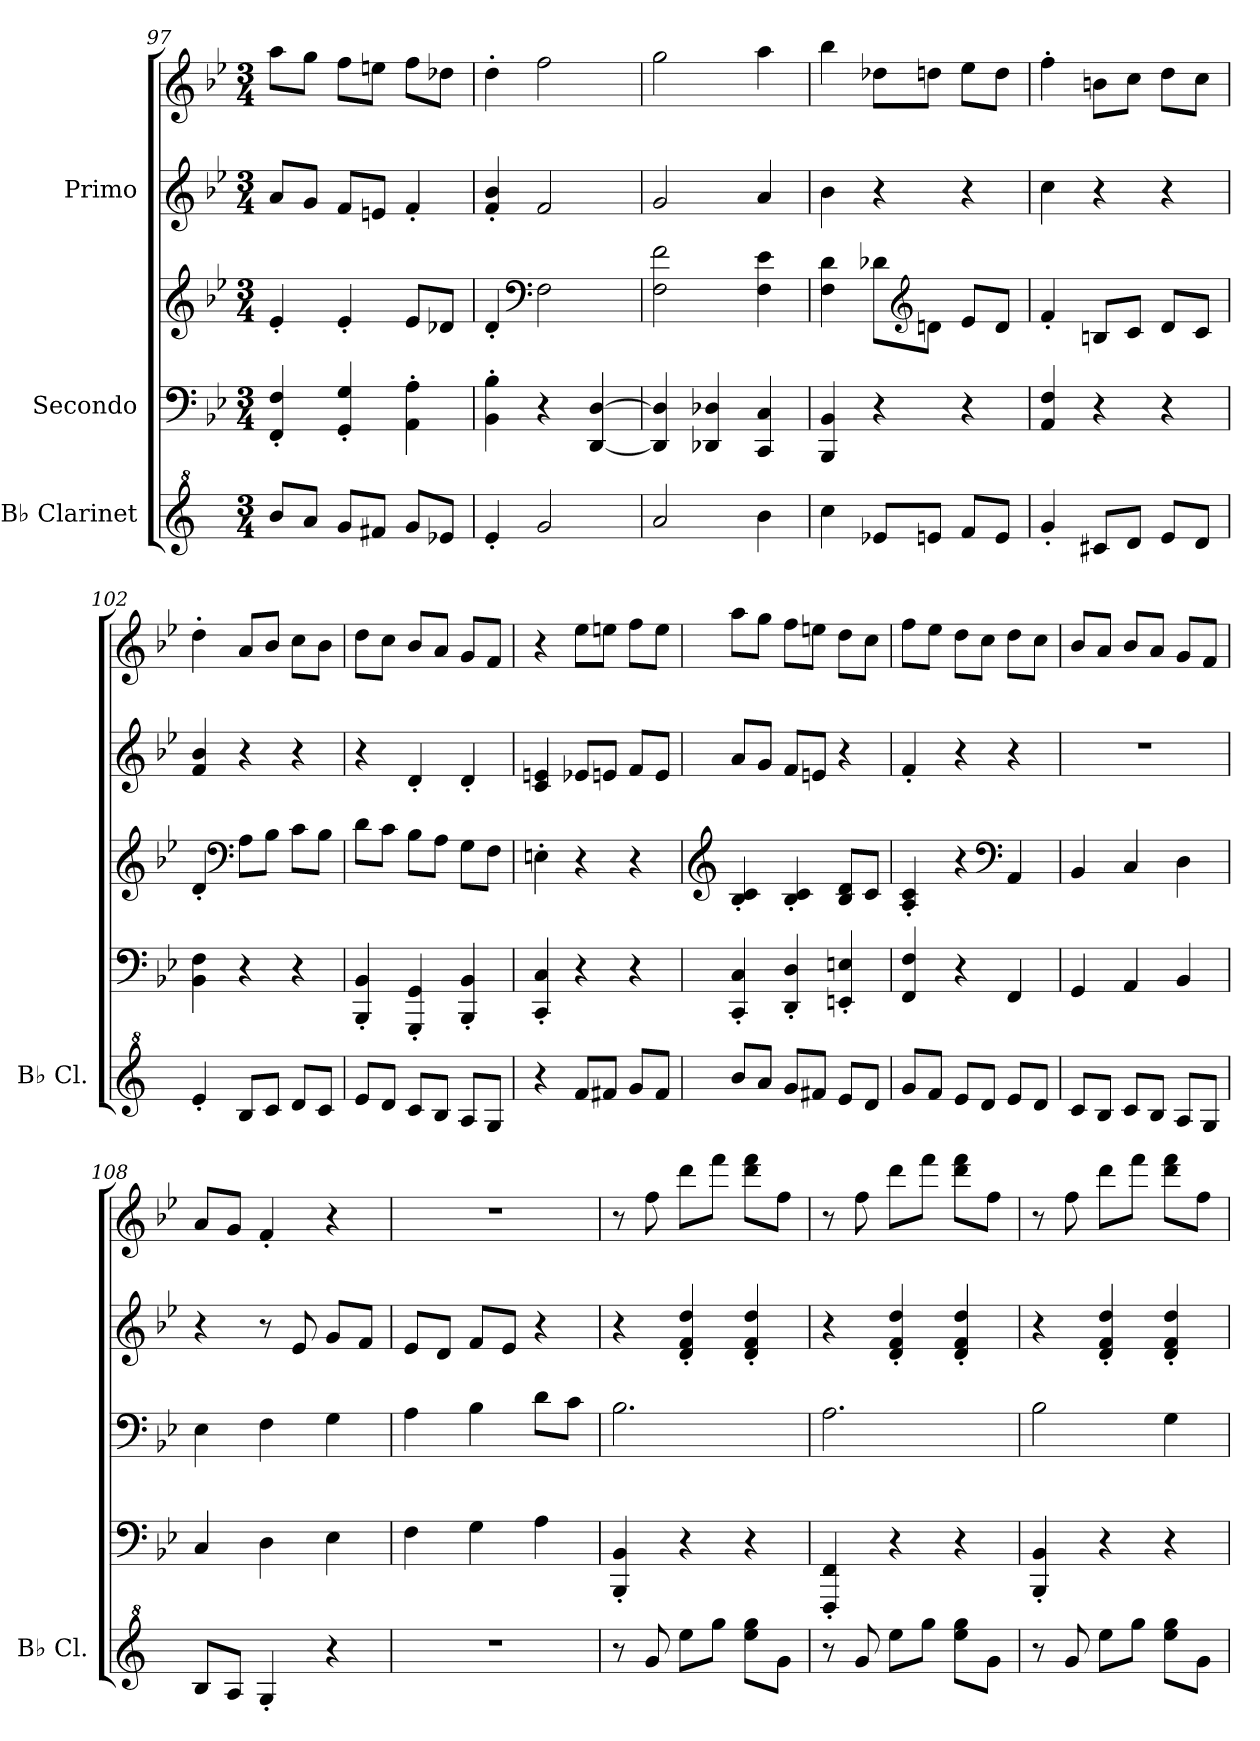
**kern	**kern	**kern	**kern	**kern
*part3	*part2	*part2	*part1	*part1
*staff5	*staff4	*staff3	*staff2	*staff1
*I"B♭ Clarinet	*I"Secondo	*	*I"Primo	*
*I'B♭ Cl.	*	*	*	*
*clefG^2	*clefF4	*clefG2	*clefG2	*clefG2
*ITrd1c2	*	*	*	*
*k[b-e-]	*k[b-e-]	*k[b-e-]	*k[b-e-]	*k[b-e-]
*M3/4	*M3/4	*M3/4	*M3/4	*M3/4
=97	=97	=97	=97	=97
8aa/L	4FF/' 4F/'	4e-'/	8a/L	8aa\L
8gg/J	.	.	8g/J	8gg\J
8ff/L	4GG/' 4G/'	4e-'/	8f/L	8ff\L
8een/J	.	.	8en/J	8een\J
8ff/L	4AA\' 4A\'	8e-/L	4f'/	8ff\L
8dd-X/J	.	8d-X/J	.	8dd-X\J
=98	=98	=98	=98	=98
4dd'/	4BB-\' 4B-\'	4d'/	4f/' 4b-/'	4dd'\
*	*	*clefF4	*	*
2ff/	4r	2F\	2f/	2ff\
.	[4DD/ [4D/	.	.	.
=99	=99	=99	=99	=99
2gg/	4DD/] 4D/]	2F\ 2f\	2g/	2gg\
.	4DD-X/ 4D-X/	.	.	.
4aa\	4CC/ 4C/	4F\ 4e-\	4a/	4aa\
!!LO:LB:g=z
=100	=100	=100	=100	=100
4bb-\	4BBB-/ 4BB-/	4F\ 4d\	4b-\	4bb-\
8dd-X/L	4r	8d-X\L	4r	8dd-X\L
*	*	*clefG2	*	*
8ddn/J	.	8dn\J	.	8ddn\J
8ee-/L	4r	8e-/L	4r	8ee-\L
8dd/J	.	8d/J	.	8dd\J
=101	=101	=101	=101	=101
4ff'/	4AA/ 4F/	4f'/	4cc\	4ff'\
8bn/L	4r	8Bn/L	4r	8bn\L
8cc/J	.	8c/J	.	8cc\J
8dd/L	4r	8d/L	4r	8dd\L
8cc/J	.	8c/J	.	8cc\J
=102	=102	=102	=102	=102
4dd'/	4BB-\ 4F\	4d'/	4f/ 4b-/	4dd'\
*	*	*clefF4	*	*
8a/L	4r	8A\L	4r	8a/L
8b-/J	.	8B-\J	.	8b-/J
8cc/L	4r	8c\L	4r	8cc\L
8b-/J	.	8B-\J	.	8b-\J
=103	=103	=103	=103	=103
8dd/L	4BBB-/' 4BB-/'	8d\L	4r	8dd\L
8cc/J	.	8c\J	.	8cc\J
8b-/L	4GGG/' 4GG/'	8B-\L	4d'/	8b-/L
8a/J	.	8A\J	.	8a/J
8g/L	4BBB-/' 4BB-/'	8G\L	4d'/	8g/L
8f/J	.	8F\J	.	8f/J
=104	=104	=104	=104	=104
4r	4CC/' 4C/'	4En'\	4c/ 4en/	4r
8ee-/L	4r	4r	8e-X/L	8ee-\L
8een/J	.	.	8en/J	8een\J
8ff/L	4r	4r	8f/L	8ff\L
8ee/J	.	.	8e/J	8ee\J
=105	=105	=105	=105	=105
*	*	*clefG2	*	*
8aa/L	4CC/' 4C/'	4B-/' 4c/'	8a/L	8aa\L
8gg/J	.	.	8g/J	8gg\J
8ff/L	4DD/' 4D/'	4B-/' 4c/'	8f/L	8ff\L
8een/J	.	.	8en/J	8een\J
8dd/L	4EEn/' 4En/'	8B-/ 8d/L	4r	8dd\L
8cc/J	.	8c/J	.	8cc\J
!!LO:LB:g=z
=106	=106	=106	=106	=106
8ff/L	4FF/ 4F/	4A/' 4c/'	4f'/	8ff\L
8ee-/J	.	.	.	8ee-\J
8dd/L	4r	4r	4r	8dd\L
8cc/J	.	.	.	8cc\J
*	*	*clefF4	*	*
8dd/L	4FF/	4AA/	4r	8dd\L
8cc/J	.	.	.	8cc\J
=107	=107	=107	=107	=107
8b-/L	4GG/	4BB-/	2.r	8b-/L
8a/J	.	.	.	8a/J
8b-/L	4AA/	4C/	.	8b-/L
8a/J	.	.	.	8a/J
8g/L	4BB-/	4D\	.	8g/L
8f/J	.	.	.	8f/J
=108	=108	=108	=108	=108
8a/L	4C/	4E-\	4r	8a/L
8g/J	.	.	.	8g/J
4f'/	4D\	4F\	8r	4f'/
.	.	.	8e-/	.
4r	4E-\	4G\	8g/L	4r
.	.	.	8f/J	.
=109	=109	=109	=109	=109
2.r	4F\	4A\	8e-/L	2.r
.	.	.	8d/J	.
.	4G\	4B-\	8f/L	.
.	.	.	8e-/J	.
.	4A\	8d\L	4r	.
.	.	8c\J	.	.
=110	=110	=110	=110	=110
8r	4BBB-/' 4BB-/'	2.B-\	4r	8r
8ff/	.	.	.	8ff\
8ddd\L	4r	.	4d/' 4f/' 4dd/'	8ddd\L
8fff\J	.	.	.	8fff\J
8ddd\ 8fff\L	4r	.	4d/' 4f/' 4dd/'	8ddd\ 8fff\L
8ff\J	.	.	.	8ff\J
=111	=111	=111	=111	=111
8r	4FFF/' 4FF/'	2.A\	4r	8r
8ff/	.	.	.	8ff\
8ddd\L	4r	.	4d/' 4f/' 4dd/'	8ddd\L
8fff\J	.	.	.	8fff\J
8ddd\ 8fff\L	4r	.	4d/' 4f/' 4dd/'	8ddd\ 8fff\L
8ff\J	.	.	.	8ff\J
=112	=112	=112	=112	=112
8r	4BBB-/' 4BB-/'	2B-\	4r	8r
8ff/	.	.	.	8ff\
8ddd\L	4r	.	4d/' 4f/' 4dd/'	8ddd\L
8fff\J	.	.	.	8fff\J
8ddd\ 8fff\L	4r	4G\	4d/' 4f/' 4dd/'	8ddd\ 8fff\L
8ff\J	.	.	.	8ff\J
=	=	=	=	=
*-	*-	*-	*-	*-
